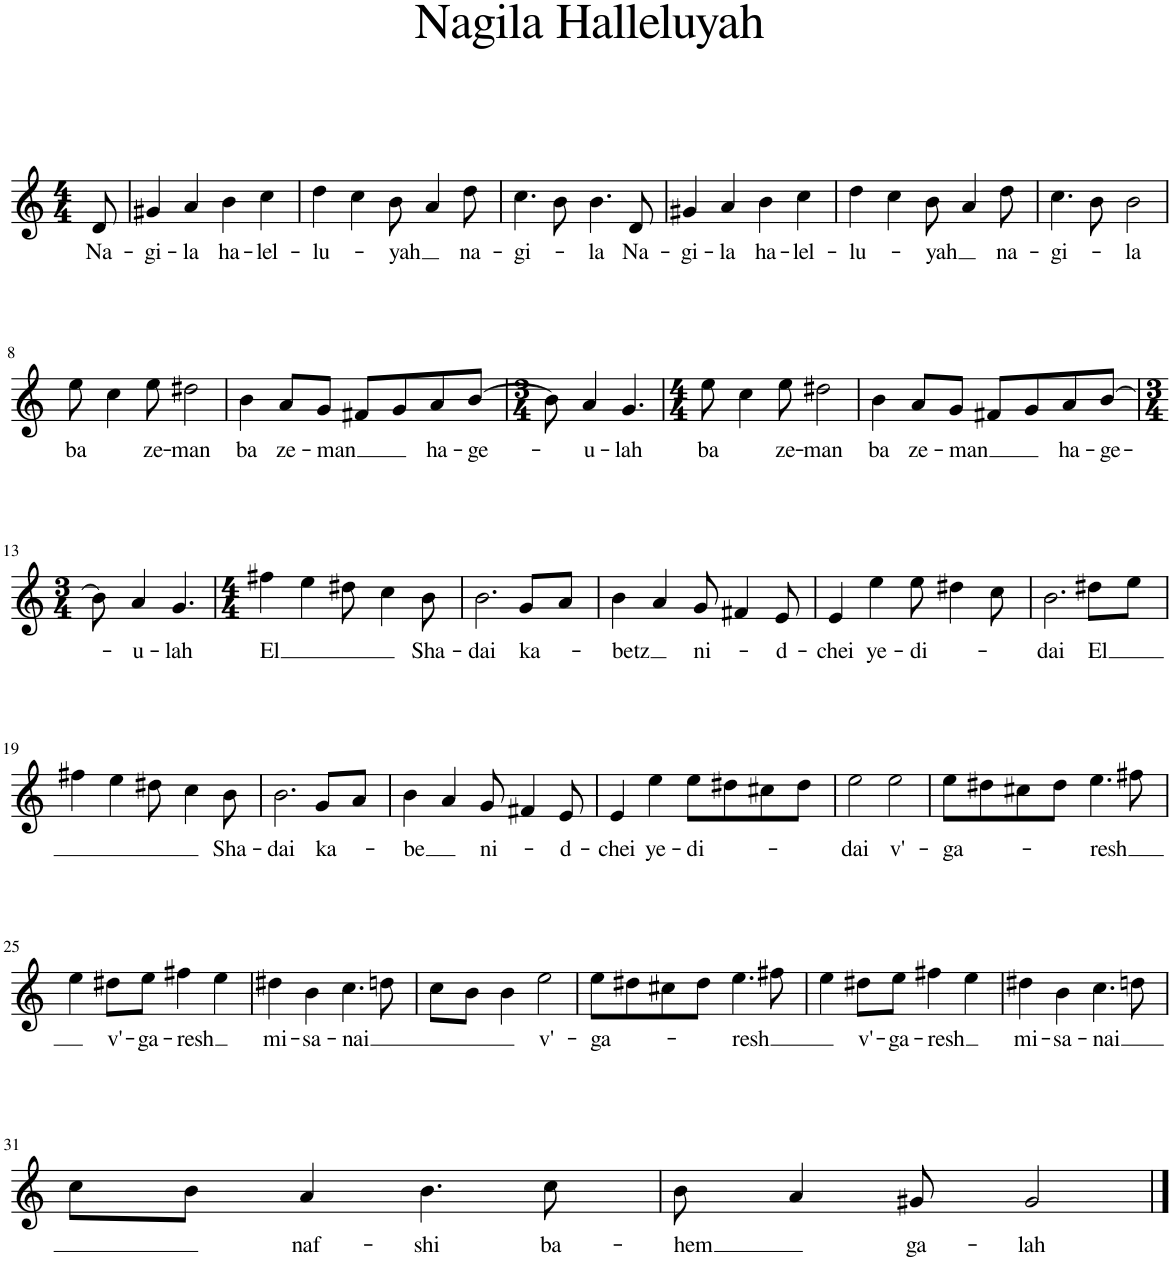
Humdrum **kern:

**kern	**text
*part1	*part1
*staff1	*staff1
*I"Bb Trumpet	*
*I'Bb Tpt.	*
*clefG2	*
*Trd1c2	*
*k[]	*
*M4/4	*
=1	=1
!	!LO:LY:b
8d/	Na-
=2	=2
!	!LO:LY:b
4g#X/	-gi-
!	!LO:LY:b
4a/	-la
!	!LO:LY:b
4b\	ha-
!	!LO:LY:b
4cc\	-lel-
=3	=3
!	!LO:LY:b
4dd\	-lu-
4cc\	.
!	!LO:LY:b
8b\	yah
4a/	.
!	!LO:LY:b
8dd\	na-
=4	=4
!	!LO:LY:b
4.cc\	-gi-
8b\	.
!	!LO:LY:b
4.b\	la
!	!LO:LY:b
8d/	Na-
=5	=5
!	!LO:LY:b
4g#X/	-gi-
!	!LO:LY:b
4a/	-la
!	!LO:LY:b
4b\	ha-
!	!LO:LY:b
4cc\	-lel-
=6	=6
!	!LO:LY:b
4dd\	-lu-
4cc\	.
!	!LO:LY:b
8b\	yah
4a/	.
!	!LO:LY:b
8dd\	na-
=7	=7
!	!LO:LY:b
4.cc\	-gi-
8b\	.
!	!LO:LY:b
2b\	la
!!LO:LB:g=z
=8	=8
!	!LO:LY:b
8ee\	ba
4cc\	.
!	!LO:LY:b
8ee\	ze-
!	!LO:LY:b
2dd#X\	-man
=9	=9
!	!LO:LY:b
4b\	ba
!	!LO:LY:b
8a/L	ze-
!	!LO:LY:b
8g/J	-man
8f#X/L	.
8g/	.
!	!LO:LY:b
8a/	ha-
!	!LO:LY:b
[8b/J	-ge-
=10	=10
*M3/4	*
8b\]	.
!	!LO:LY:b
4a/	-u-
!	!LO:LY:b
4.g/	-lah
=11	=11
*M4/4	*
!	!LO:LY:b
8ee\	ba
4cc\	.
!	!LO:LY:b
8ee\	ze-
!	!LO:LY:b
2dd#X\	-man
=12	=12
!	!LO:LY:b
4b\	ba
!	!LO:LY:b
8a/L	ze-
!	!LO:LY:b
8g/J	-man
8f#X/L	.
8g/	.
!	!LO:LY:b
8a/	ha-
!	!LO:LY:b
[8b/J	-ge-
!!LO:LB:g=z
=13	=13
*M3/4	*
8b\]	.
!	!LO:LY:b
4a/	-u-
!	!LO:LY:b
4.g/	-lah
=14	=14
*M4/4	*
!	!LO:LY:b
4ff#X\	El
4ee\	.
8dd#X\	.
4cc\	.
!	!LO:LY:b
8b\	Sha-
=15	=15
!	!LO:LY:b
2.b\	-dai
!	!LO:LY:b
8g/L	ka-
8a/J	.
=16	=16
!	!LO:LY:b
4b\	-betz
4a/	.
!	!LO:LY:b
8g/	ni-
4f#X/	.
!	!LO:LY:b
8e/	-d-
=17	=17
!	!LO:LY:b
4e/	-chei
!	!LO:LY:b
4ee\	ye-
!	!LO:LY:b
8ee\	-di-
4dd#X\	.
8cc\	.
=18	=18
!	!LO:LY:b
2.b\	-dai
!	!LO:LY:b
8dd#X\L	El
8ee\J	.
!!LO:LB:g=z
=19	=19
4ff#X\	.
4ee\	.
8dd#X\	.
4cc\	.
!	!LO:LY:b
8b\	Sha-
=20	=20
!	!LO:LY:b
2.b\	-dai
!	!LO:LY:b
8g/L	ka-
8a/J	.
=21	=21
!	!LO:LY:b
4b\	-be
4a/	.
!	!LO:LY:b
8g/	ni-
4f#X/	.
!	!LO:LY:b
8e/	-d-
=22	=22
!	!LO:LY:b
4e/	-chei
!	!LO:LY:b
4ee\	ye-
!	!LO:LY:b
8ee\L	-di-
8dd#X\	.
8cc#X\	.
8dd#\J	.
=23	=23
!	!LO:LY:b
2ee\	-dai
!	!LO:LY:b
2ee\	v'-
=24	=24
!	!LO:LY:b
8ee\L	-ga-
8dd#X\	.
8cc#X\	.
8dd#\J	.
!	!LO:LY:b
4.ee\	-resh
8ff#X\	.
!!LO:LB:g=z
=25	=25
4ee\	.
!	!LO:LY:b
8dd#X\L	v'-
!	!LO:LY:b
8ee\J	-ga-
!	!LO:LY:b
4ff#X\	-resh
4ee\	.
=26	=26
!	!LO:LY:b
4dd#X\	mi-
!	!LO:LY:b
4b\	-sa-
!	!LO:LY:b
4.cc\	-nai
8ddn\	.
=27	=27
8cc\L	.
8b\J	.
4b\	.
!	!LO:LY:b
2ee\	v'-
=28	=28
!	!LO:LY:b
8ee\L	-ga-
8dd#X\	.
8cc#X\	.
8dd#\J	.
!	!LO:LY:b
4.ee\	-resh
8ff#X\	.
=29	=29
4ee\	.
!	!LO:LY:b
8dd#X\L	v'-
!	!LO:LY:b
8ee\J	-ga-
!	!LO:LY:b
4ff#X\	-resh
4ee\	.
=30	=30
!	!LO:LY:b
4dd#X\	mi-
!	!LO:LY:b
4b\	-sa-
!	!LO:LY:b
4.cc\	-nai
8ddn\	.
!!LO:LB:g=z
=31	=31
8cc\L	.
8b\J	.
!	!LO:LY:b
4a/	naf-
!	!LO:LY:b
4.b\	-shi
!	!LO:LY:b
8cc\	ba-
=32	=32
!	!LO:LY:b
8b\	-hem
4a/	.
!	!LO:LY:b
8g#X/	ga-
!	!LO:LY:b
2g#/	-lah
==	==
*-	*-
